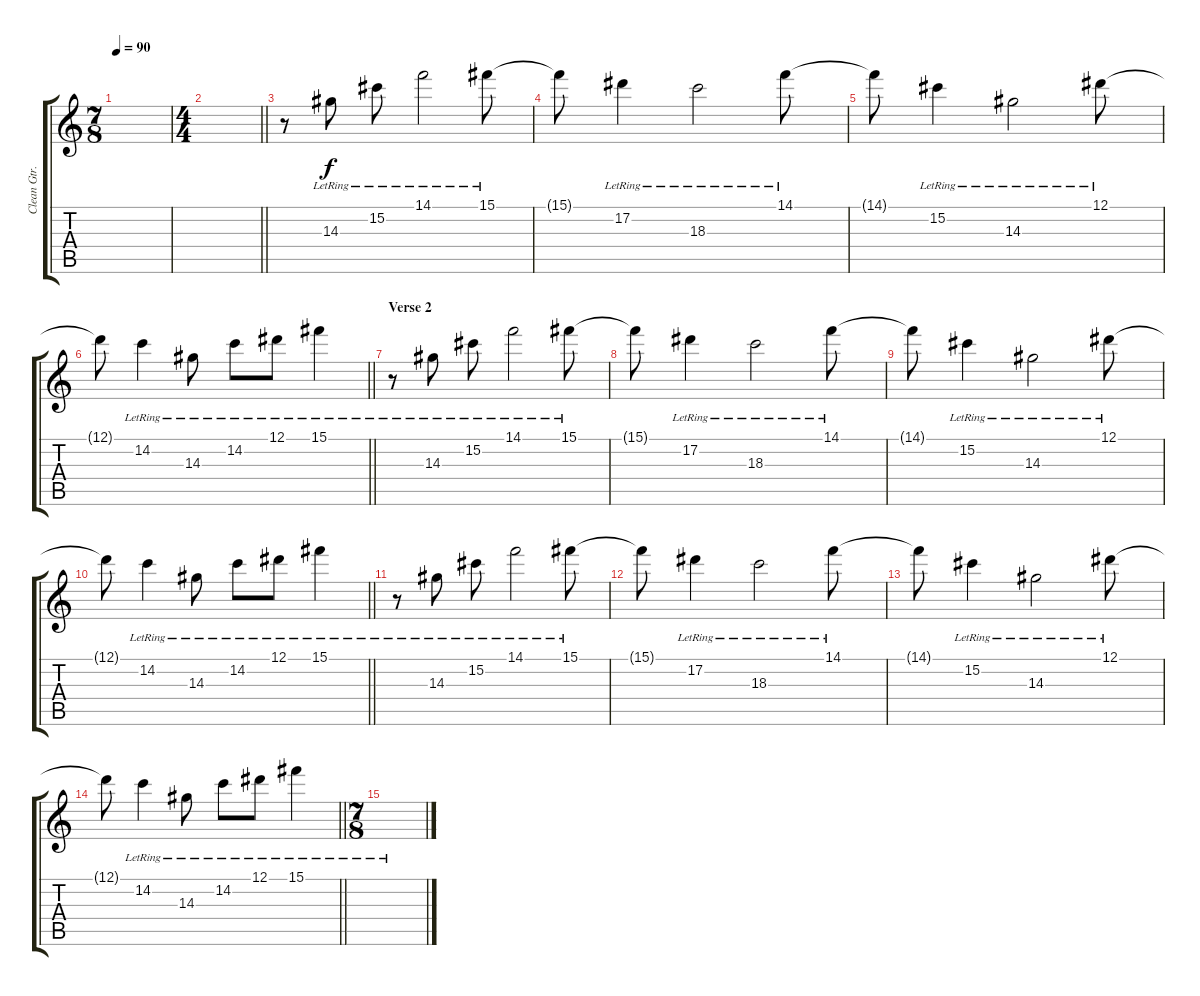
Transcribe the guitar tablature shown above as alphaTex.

\track ("Clean Gtr. 2" "Clean Gtr.") {instrument electricguitarclean}
\staff {score tabs}
\tuning (Eb4 Bb3 Gb3 Db3 Ab2 Db2) {hide}
\ts (7 8)
\tempo 90
\clef g2
\ks c
|
\ts (4 4)
\barLineRight lightlight
|
\section ("" "")
r.8 14.3{lr}.8 15.2{lr}.8 14.1{lr}.2 15.1{lr}.8 |
15.1{t}.8 17.2{lr}.4 18.3{lr}.2 14.1{lr}.8 |
14.1{t}.8 15.2{lr}.4 14.3{lr}.2 12.1{lr}.8 |
\barLineRight lightlight
12.1{t}.8 14.2{lr}.4 14.3{lr}.8 14.2{lr}.8 12.1{lr}.8 15.1{lr}.4 |
\section ("" "Verse 2")
r.8 14.3{lr}.8 15.2{lr}.8 14.1{lr}.2 15.1{lr}.8 |
15.1{t}.8 17.2{lr}.4 18.3{lr}.2 14.1{lr}.8 |
14.1{t}.8 15.2{lr}.4 14.3{lr}.2 12.1{lr}.8 |
\barLineRight lightlight
12.1{t}.8 14.2{lr}.4 14.3{lr}.8 14.2{lr}.8 12.1{lr}.8 15.1{lr}.4 |
r.8 14.3{lr}.8 15.2{lr}.8 14.1{lr}.2 15.1{lr}.8 |
15.1{t}.8 17.2{lr}.4 18.3{lr}.2 14.1{lr}.8 |
14.1{t}.8 15.2{lr}.4 14.3{lr}.2 12.1{lr}.8 |
\barLineRight lightlight
12.1{t}.8 14.2{lr}.4 14.3{lr}.8 14.2{lr}.8 12.1{lr}.8 15.1{lr}.4 |
\ts (7 8)
\section ("" "")
